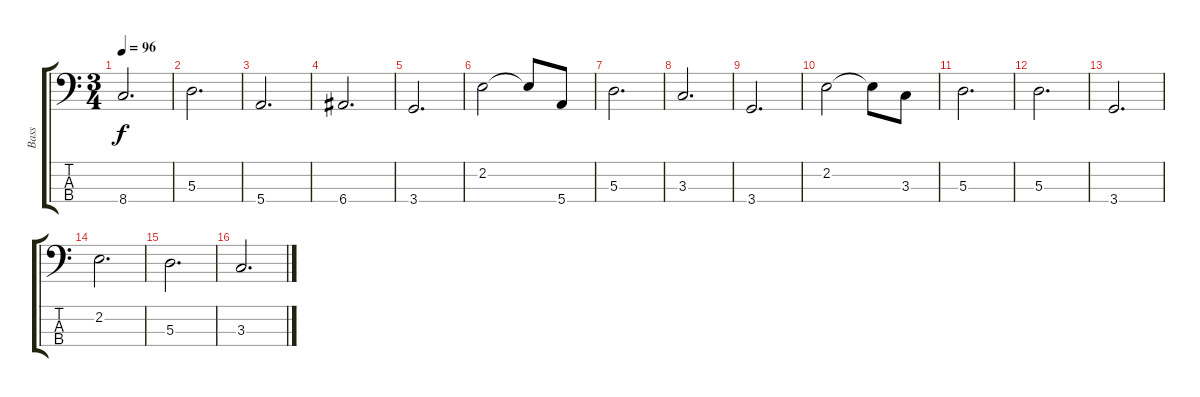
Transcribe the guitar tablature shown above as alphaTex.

\track ("Bass" "Bass") {instrument electricbassfinger}
\staff {score tabs}
\tuning (G2 D2 A1 E1) {hide}
\ts (3 4)
\tempo 96
\clef f4
\ks c
8.4.2{d dy f} |
5.3.2{d} |
5.4.2{d} |
6.4.2{d} |
3.4.2{d} |
2.2.2 2.2{t}.8 5.4.8 |
5.3.2{d} |
3.3.2{d} |
3.4.2{d} |
2.2.2 2.2{t}.8 3.3.8 |
5.3.2{d} |
5.3.2{d} |
3.4.2{d} |
2.2.2{d} |
5.3.2{d} |
3.3.2{d}
